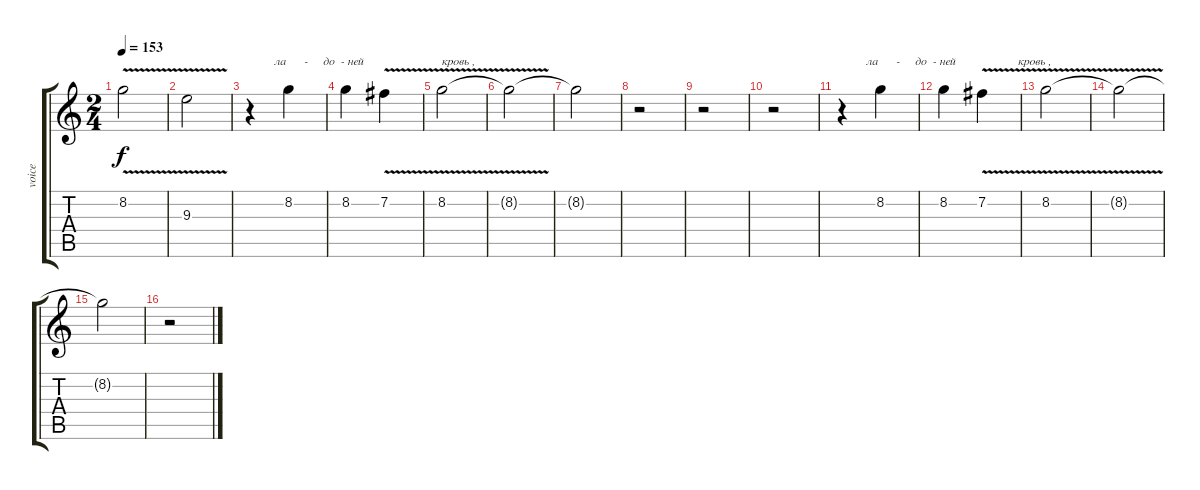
\track ("voice" "voice") {instrument synthbass1}
\staff {score tabs}
\tuning (E4 B3 G3 D3 A2 E2) {hide}
\ts (2 4)
\tempo 153
\clef g2
\ks c
8.2{v}.2{dy f} |
9.3{v}.2 |
r.4{txt "        ла      -     до  - ней"} 8.2.4 |
8.2.4 7.2{v}.4 |
8.2{v}.2{txt "кровь ,"} |
8.2{t}.2 |
8.2{t}.2 |
r.2 |
r.2 |
r.2 |
r.4{txt "        ла      -     до  - ней"} 8.2.4 |
8.2.4 7.2{v}.4{txt "            кровь ,"} |
8.2{v}.2 |
8.2{t}.2 |
8.2{t}.2 |
r.2
